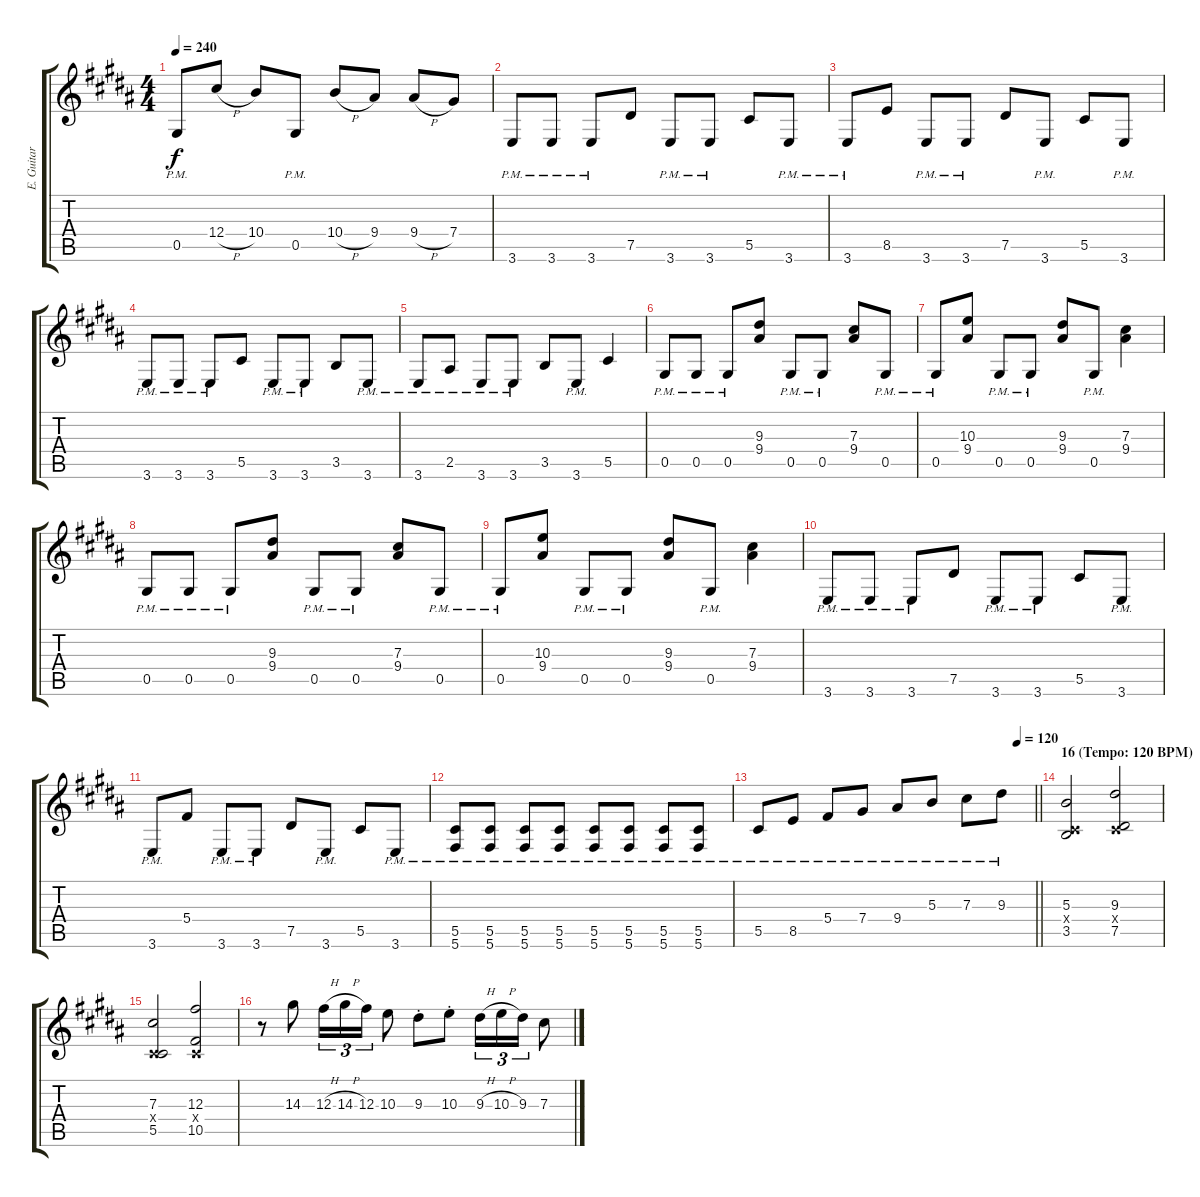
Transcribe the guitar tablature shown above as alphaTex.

\track ("E. Guitar II" "E. Guitar ") {instrument overdrivenguitar}
\staff {score tabs}
\tuning (Eb4 Bb3 Gb3 Db3 Ab2 Db2) {hide}
\ts (4 4)
\tempo 240
\clef g2
\ks b
0.5{pm}.8{dy f} 12.4{h}.8 10.4.8 0.5{pm}.8 10.4{h}.8 9.4.8 9.4{h}.8 7.4.8 |
3.6{pm}.8 3.6{pm}.8 3.6{pm}.8 7.5.8 3.6{pm}.8 3.6{pm}.8 5.5.8 3.6{pm}.8 |
3.6{pm}.8 8.5.8 3.6{pm}.8 3.6{pm}.8 7.5.8 3.6{pm}.8 5.5.8 3.6{pm}.8 |
3.6{pm}.8 3.6{pm}.8 3.6{pm}.8 5.5.8 3.6{pm}.8 3.6{pm}.8 3.5.8 3.6{pm}.8 |
3.6{pm}.8 2.5{pm}.8 3.6{pm}.8 3.6{pm}.8 3.5.8 3.6{pm}.8 5.5.4 |
0.5{pm}.8 0.5{pm}.8 0.5{pm}.8 (9.3 9.4).8 0.5{pm}.8 0.5{pm}.8 (7.3 9.4).8 0.5{pm}.8 |
0.5{pm}.8 (10.3 9.4).8 0.5{pm}.8 0.5{pm}.8 (9.3 9.4).8 0.5{pm}.8 (7.3 9.4).4 |
0.5{pm}.8 0.5{pm}.8 0.5{pm}.8 (9.3 9.4).8 0.5{pm}.8 0.5{pm}.8 (7.3 9.4).8 0.5{pm}.8 |
0.5{pm}.8 (10.3 9.4).8 0.5{pm}.8 0.5{pm}.8 (9.3 9.4).8 0.5{pm}.8 (7.3 9.4).4 |
3.6{pm}.8 3.6{pm}.8 3.6{pm}.8 7.5.8 3.6{pm}.8 3.6{pm}.8 5.5.8 3.6{pm}.8 |
3.6{pm}.8 5.4.8 3.6{pm}.8 3.6{pm}.8 7.5.8 3.6{pm}.8 5.5.8 3.6{pm}.8 |
(5.5{pm} 5.6{pm}).8 (5.5{pm} 5.6{pm}).8 (5.5{pm} 5.6{pm}).8 (5.5{pm} 5.6{pm}).8 (5.5{pm} 5.6{pm}).8 (5.5{pm} 5.6{pm}).8 (5.5{pm} 5.6{pm}).8 (5.5{pm} 5.6{pm}).8 |
\tempo (120 0.9375)
\barLineRight lightlight
5.5{pm}.8 8.5{pm}.8 5.4{pm}.8 7.4{pm}.8 9.4{pm}.8 5.3{pm}.8 7.3{pm}.8 9.3{pm}.8 |
\section ("" "16 (Tempo: 120 BPM)")
(5.3 0.4{x} 3.5).2 (9.3 0.4{x} 7.5).2 |
(7.3 0.4{x} 5.5).2 (12.3 0.4{x} 10.5).2 |
r.8 14.3.8 12.3{h}.16{tu (3 2)} 14.3{h}.16{tu (3 2)} 12.3.16{tu (3 2)} 10.3.8 9.3{st}.8 10.3{st}.8 9.3{h}.16{tu (3 2)} 10.3{h}.16{tu (3 2)} 9.3.16{tu (3 2)} 7.3.8
